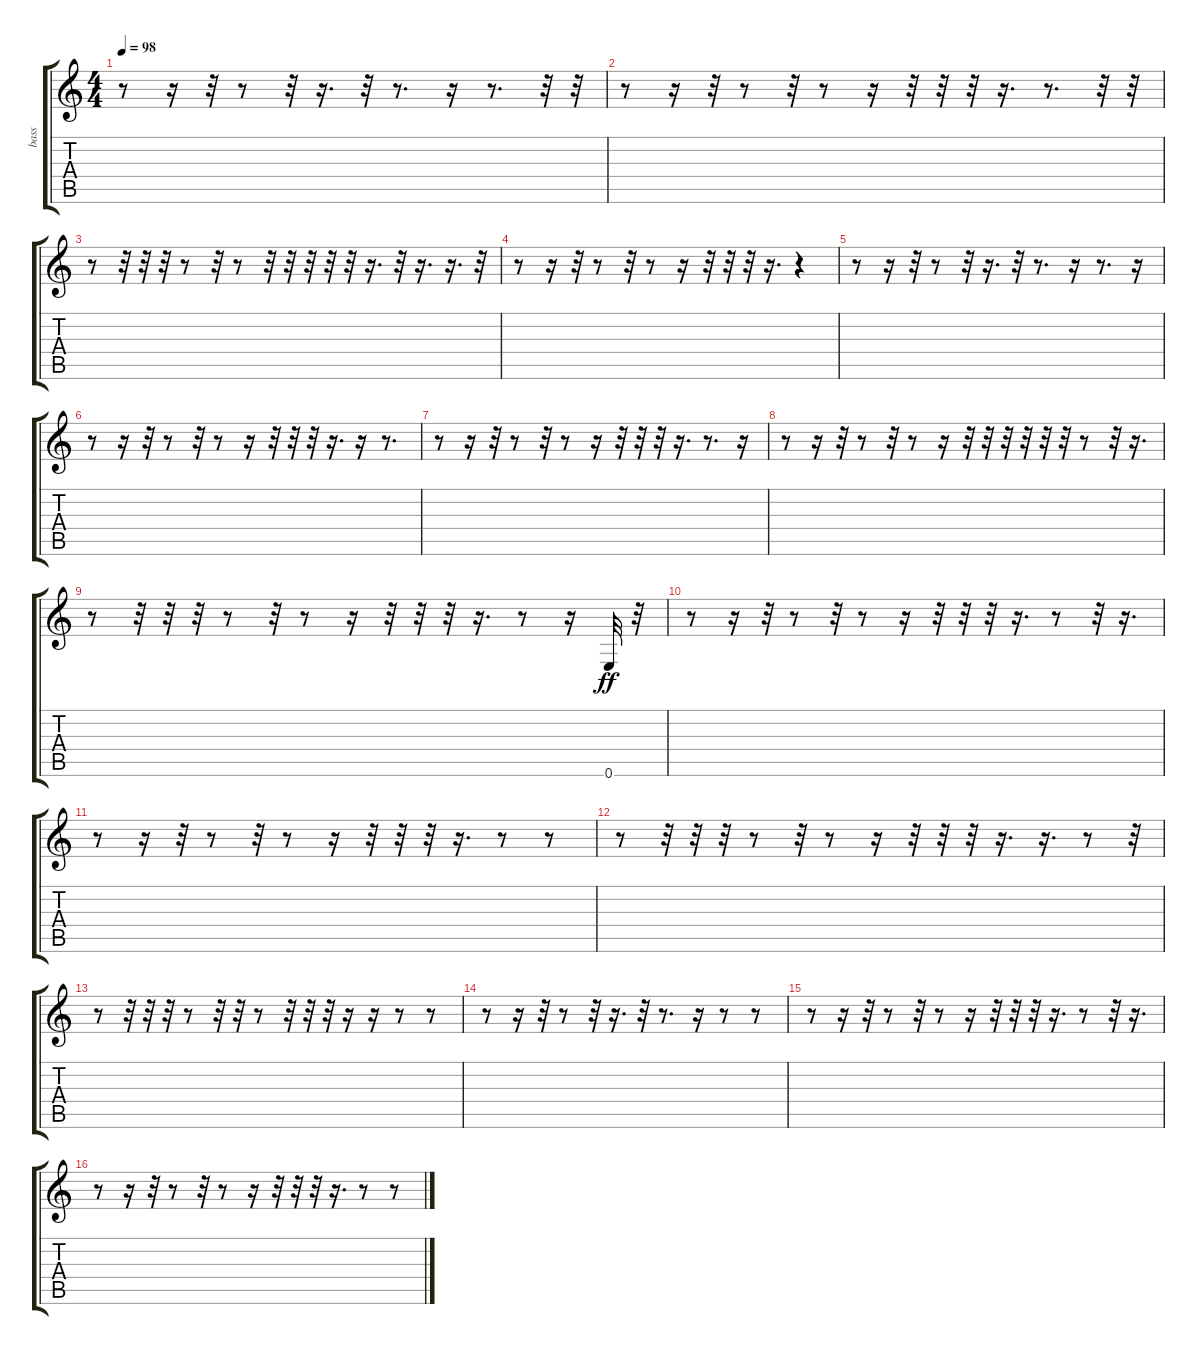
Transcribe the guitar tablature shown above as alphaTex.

\track ("bass" "bass") {instrument slapbass1}
\staff {score tabs}
\tuning (E4 B3 G3 D3 A2 E2) {hide}
\ts (4 4)
\tempo 98
\clef g2
\ks c
r.8{dy ff} r.16 r.32 r.8 r.32 r.16{d} r.32 r.8{d} r.16 r.8{d} r.32 r.32 |
r.8 r.16 r.32 r.8 r.32 r.8 r.16 r.32 r.32 r.32 r.16{d} r.8{d} r.32 r.32 |
r.8 r.32 r.32 r.32 r.8 r.32 r.8 r.32 r.32 r.32 r.32 r.32 r.16{d} r.32 r.16{d} r.16{d} r.32 |
r.8 r.16 r.32 r.8 r.32 r.8 r.16 r.32 r.32 r.32 r.16{d} r.4 |
r.8 r.16 r.32 r.8 r.32 r.16{d} r.32 r.8{d} r.16 r.8{d} r.16 |
r.8{instrument slapbass2} r.16 r.32 r.8 r.32 r.8 r.16 r.32 r.32 r.32 r.16{d} r.16 r.8{d} |
r.8 r.16 r.32 r.8 r.32 r.8 r.16 r.32 r.32 r.32 r.16{d} r.8{d} r.16 |
r.8 r.16 r.32 r.8 r.32 r.8 r.16 r.32 r.32 r.32 r.32 r.32 r.32 r.8 r.32 r.16{d} |
r.8 r.32 r.32 r.32 r.8 r.32 r.8 r.16 r.32 r.32 r.32 r.16{d} r.8 r.16 0.6.32 r.32 |
r.8{instrument slapbass1} r.16 r.32 r.8 r.32 r.8 r.16 r.32 r.32 r.32 r.16{d} r.8 r.32 r.16{d} |
r.8 r.16 r.32 r.8 r.32 r.8 r.16 r.32 r.32 r.32 r.16{d} r.8 r.8 |
r.8 r.32 r.32 r.32 r.8 r.32 r.8 r.16 r.32 r.32 r.32 r.16{d} r.16{d} r.8 r.32 |
r.8 r.32 r.32 r.32 r.8 r.32 r.32 r.8 r.32 r.32 r.32 r.16 r.16 r.8 r.8 |
r.8 r.16 r.32 r.8 r.32 r.16{d} r.32 r.8{d} r.16 r.8 r.8 |
r.8 r.16 r.32 r.8 r.32 r.8 r.16 r.32 r.32 r.32 r.16{d} r.8 r.32 r.16{d} |
r.8 r.16 r.32 r.8 r.32 r.8 r.16 r.32 r.32 r.32 r.16{d} r.8 r.8
